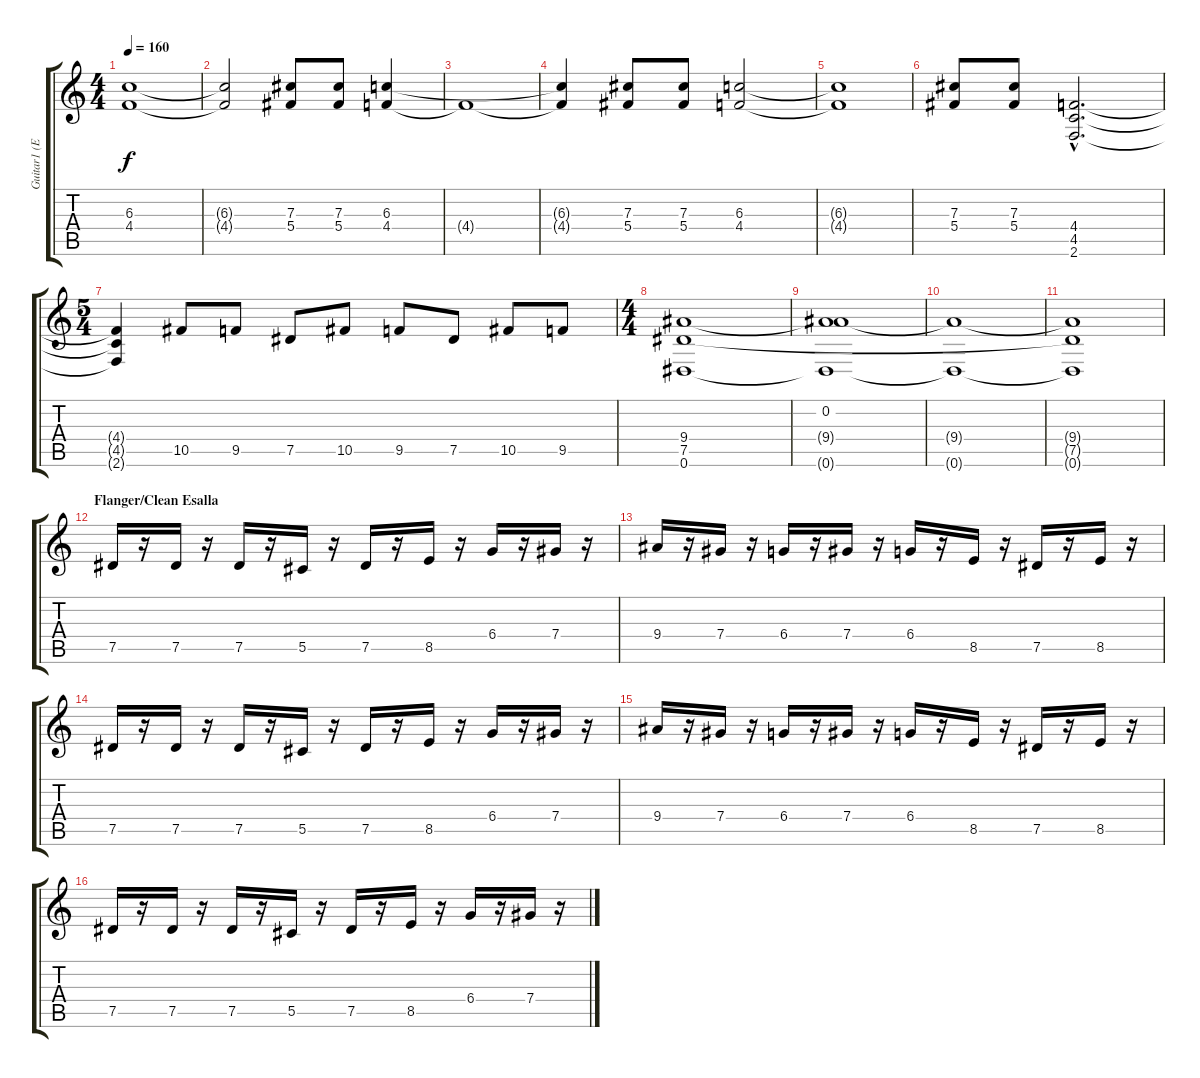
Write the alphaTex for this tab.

\track ("Guitar1 (Eb-tuning)" "Guitar1 (E") {instrument overdrivenguitar}
\staff {score tabs}
\tuning (Eb4 Bb3 Gb3 Db3 Ab2 Eb2) {hide}
\ts (4 4)
\tempo 160
\clef g2
\ks c
(6.3 4.4).1{dy f} |
(6.3{t} 4.4{t}).2 (7.3 5.4).8 (7.3 5.4).8 (6.3 4.4).4 |
4.4{t}.1 |
(6.3{t} 4.4{t}).4 (7.3 5.4).8 (7.3 5.4).8 (6.3 4.4).2 |
(6.3{t} 4.4{t}).1 |
(7.3 5.4).8 (7.3 5.4).8 (4.4{hac} 4.5{hac} 2.6{hac}).2{d} |
\ts (5 4)
(4.4{t} 4.5{t} 2.6{t}).4 10.5.8 9.5.8 7.5.8 10.5.8 9.5.8 7.5.8 10.5.8 9.5.8 |
\ts (4 4)
(9.4 7.5 0.6).1 |
(0.2 9.4{t} 0.6{t}).1 |
(9.4{t} 0.6{t}).1 |
(9.4{t} 7.5{t} 0.6{t}).1 |
\section ("" "Flanger/Clean Esalla")
7.5.16 r.16 7.5.16 r.16 7.5.16 r.16 5.5.16 r.16 7.5.16 r.16 8.5.16 r.16 6.4.16 r.16 7.4.16 r.16 |
9.4.16 r.16 7.4.16 r.16 6.4.16 r.16 7.4.16 r.16 6.4.16 r.16 8.5.16 r.16 7.5.16 r.16 8.5.16 r.16 |
7.5.16 r.16 7.5.16 r.16 7.5.16 r.16 5.5.16 r.16 7.5.16 r.16 8.5.16 r.16 6.4.16 r.16 7.4.16 r.16 |
9.4.16 r.16 7.4.16 r.16 6.4.16 r.16 7.4.16 r.16 6.4.16 r.16 8.5.16 r.16 7.5.16 r.16 8.5.16 r.16 |
7.5.16 r.16 7.5.16 r.16 7.5.16 r.16 5.5.16 r.16 7.5.16 r.16 8.5.16 r.16 6.4.16 r.16 7.4.16 r.16
